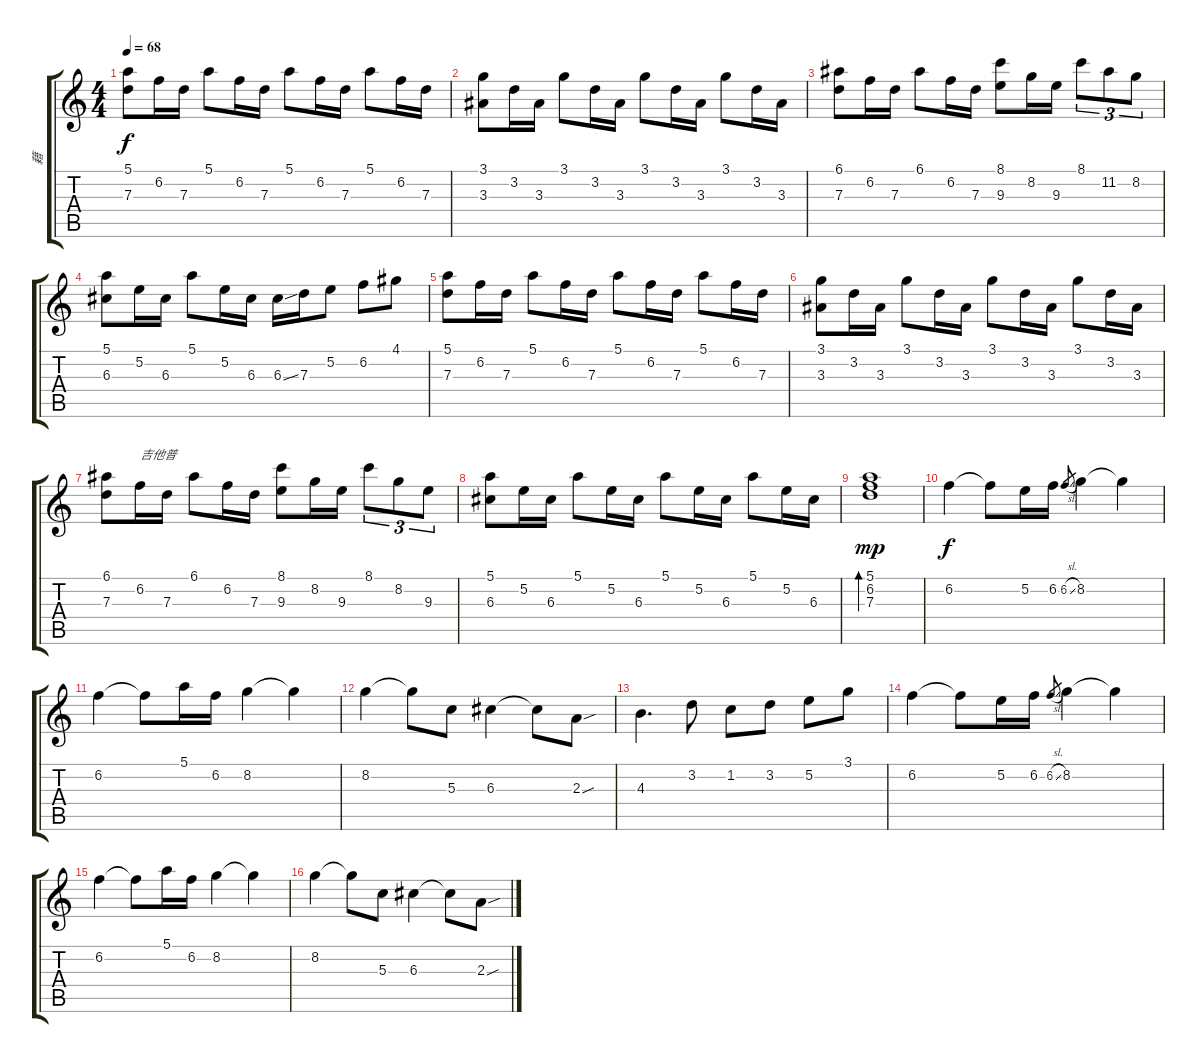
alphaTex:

\track ("藉" "藉") {instrument acousticguitarsteel}
\staff {score tabs}
\tuning (E4 B3 G3 D3 A2 E2) {hide}
\ts (4 4)
\tempo 68
\clef g2
\ks c
(5.1 7.3).8{dy f} 6.2.16 7.3.16 5.1.8 6.2.16 7.3.16 5.1.8 6.2.16 7.3.16 5.1.8 6.2.16 7.3.16 |
(3.1 3.3).8 3.2.16 3.3.16 3.1.8 3.2.16 3.3.16 3.1.8 3.2.16 3.3.16 3.1.8 3.2.16 3.3.16 |
(6.1 7.3).8 6.2.16 7.3.16 6.1.8 6.2.16 7.3.16 (8.1 9.3).8 8.2.16 9.3.16 8.1.8{tu (3 2)} 11.2.8{tu (3 2)} 8.2.8{tu (3 2)} |
(5.1 6.3).8 5.2.16 6.3.16 5.1.8 5.2.16 6.3.16 6.3{ss}.16 7.3.16 5.2.8 6.2.8 4.1.8 |
(5.1 7.3).8 6.2.16 7.3.16 5.1.8 6.2.16 7.3.16 5.1.8 6.2.16 7.3.16 5.1.8 6.2.16 7.3.16 |
(3.1 3.3).8 3.2.16 3.3.16 3.1.8 3.2.16 3.3.16 3.1.8 3.2.16 3.3.16 3.1.8 3.2.16 3.3.16 |
(6.1 7.3).8 6.2.16{txt "吉他普"} 7.3.16 6.1.8 6.2.16 7.3.16 (8.1 9.3).8 8.2.16 9.3.16 8.1.8{tu (3 2)} 8.2.8{tu (3 2)} 9.3.8{tu (3 2)} |
(5.1 6.3).8 5.2.16 6.3.16 5.1.8 5.2.16 6.3.16 5.1.8 5.2.16 6.3.16 5.1.8 5.2.16 6.3.16 |
(5.1 6.2 7.3).1{bd 240 dy mp} |
6.2.4{dy f} 6.2{t}.8 5.2.16 6.2.16 6.2{sl}.8{gr} 8.2.4 8.2{t}.4 |
6.2.4 6.2{t}.8 5.1.16 6.2.16 8.2.4 8.2{t}.4 |
8.2.4 8.2{t}.8 5.3.8 6.3.4 6.3{t}.8 2.3{sou}.8 |
4.3.4{d} 3.2.8 1.2.8 3.2.8 5.2.8 3.1.8 |
6.2.4 6.2{t}.8 5.2.16 6.2.16 6.2{sl}.8{gr} 8.2.4 8.2{t}.4 |
6.2.4 6.2{t}.8 5.1.16 6.2.16 8.2.4 8.2{t}.4 |
8.2.4 8.2{t}.8 5.3.8 6.3.4 6.3{t}.8 2.3{sou}.8
